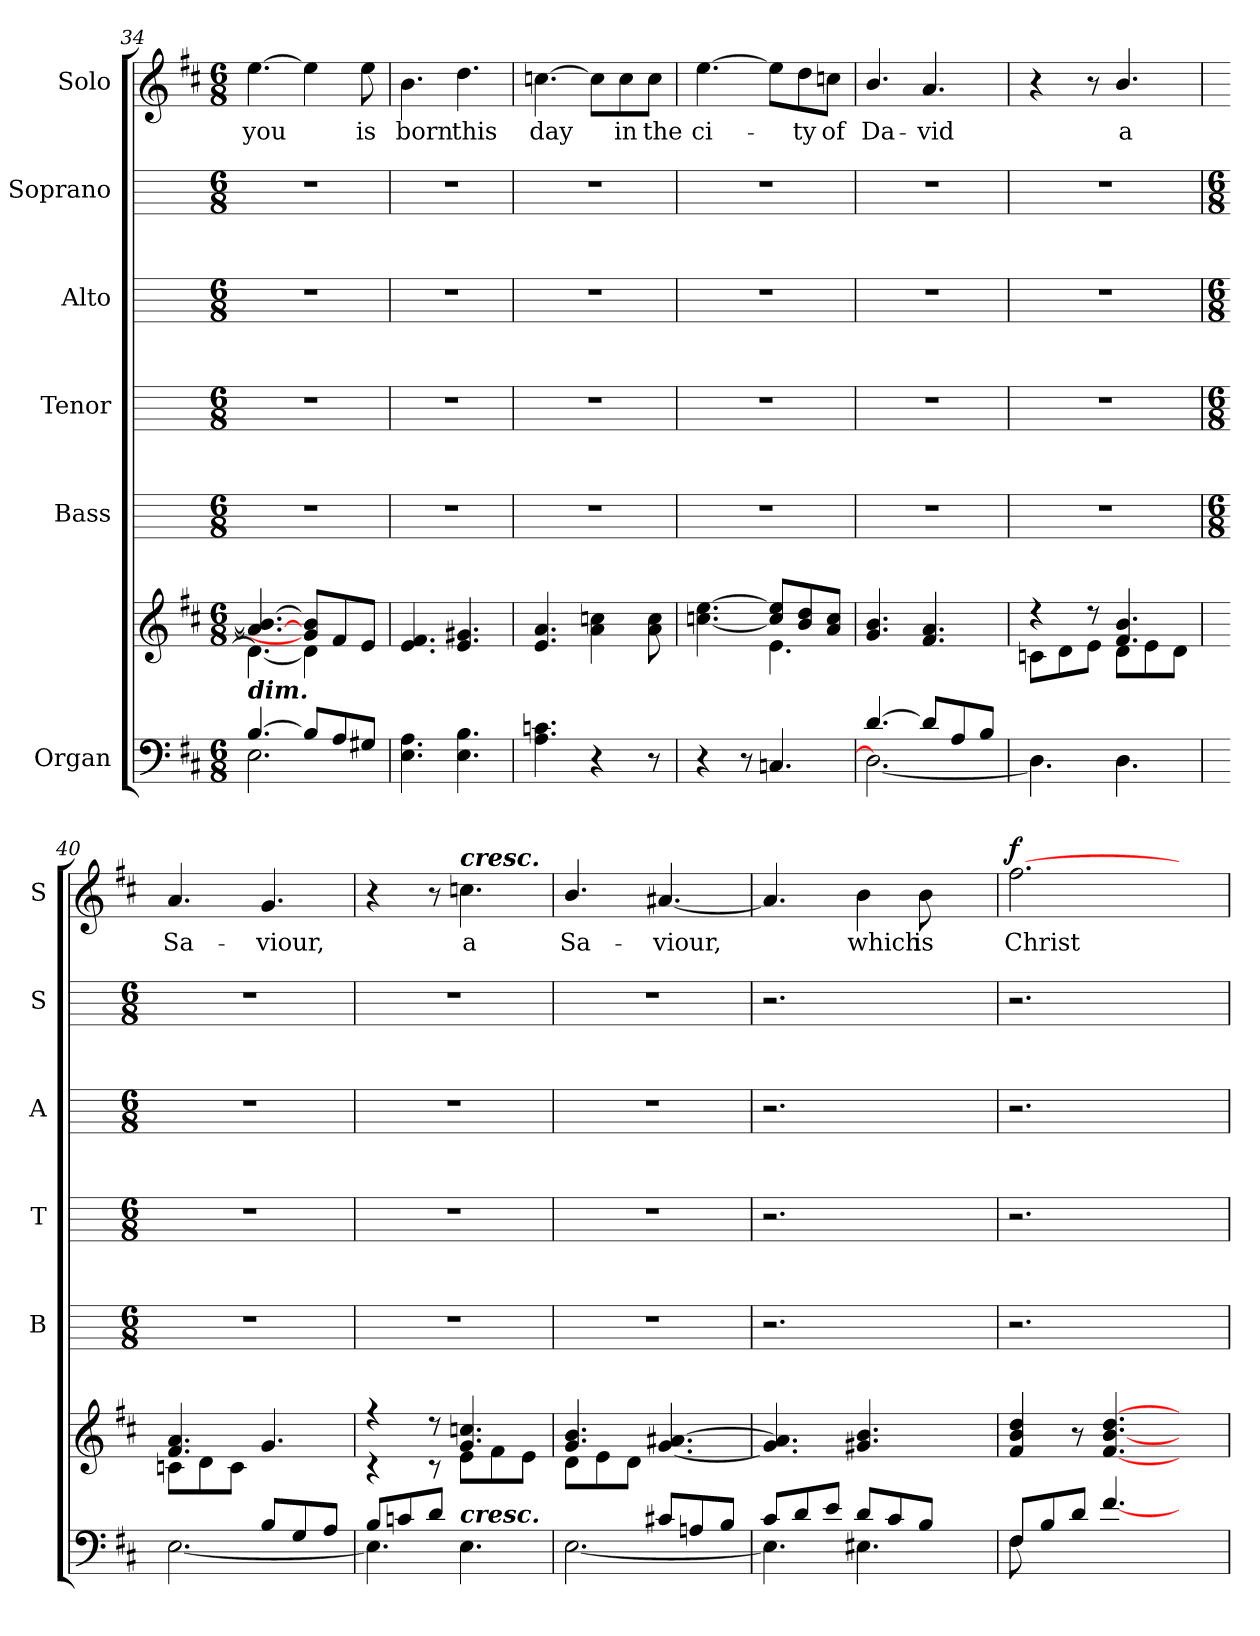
**kern	**kern	**kern	**kern	**kern	**kern	**kern	**text	**dynam
*part6	*part6	*part5	*part4	*part3	*part2	*part1	*part1	*part1
*staff7	*staff6	*staff5	*staff4	*staff3	*staff2	*staff1	*staff1	*staff1
*I"Organ	*	*I"Bass	*I"Tenor	*I"Alto	*I"Soprano	*I"Solo	*	*
*	*	*I'B	*I'T	*I'A	*I'S	*I'S	*	*
*clefF4	*clefG2	*	*	*	*	*clefG2	*	*
*k[f#c#]	*k[f#c#]	*	*	*	*	*k[f#c#]	*	*
*D:	*D:	*	*	*	*	*D:	*	*
*M6/8	*M6/8	*M6/8	*M6/8	*M6/8	*M6/8	*M6/8	*	*
=34	=34	=34	=34	=34	=34	=34	=34	=34
*^	*^	*	*	*	*	*	*	*
!LO:TX:a:Bi:t=dim.	!	!	!	!	!	!	!	!	!	!
!	!	!	!	!	!	!	!	!	!LO:LY:b	!
[4.B/	2.E\	4.a/_ 4.b/_	4.d\_	2.r	2.r	2.r	2.r	[4.ee	you	.
8B/L]	.	8g#/] 8b/]L	4d\]	.	.	.	.	4ee]	.	.
8A/	.	8f#/	.	.	.	.	.	.	.	.
!	!	!	!	!	!	!	!	!	!LO:LY:b	!
8G#X/J	.	8e/J	8ryy	.	.	.	.	8ee	is	.
=35	=35	=35	=35	=35	=35	=35	=35	=35	=35	=35
!	!	!	!	!	!	!	!	!	!LO:LY:b	!
4.E\ 4.A\	2.ryy	4.e/ 4.f#/	2.ryy	2.r	2.r	2.r	2.r	4.b	born	.
!	!	!	!	!	!	!	!	!	!LO:LY:b	!
4.E\ 4.B\	.	4.e/ 4.g#X/	.	.	.	.	.	4.dd	this	.
=36	=36	=36	=36	=36	=36	=36	=36	=36	=36	=36
!	!	!	!	!	!	!	!	!	!LO:LY:b	!
4.A\ 4.cn\	2ryy	4.e/ 4.a/	4.ryy	2.r	2.r	2.r	2.r	[4.ccn	day	.
4r	.	4a\ 4ccn\	4ryy	.	.	.	.	8cc\L]	.	.
!	!	!	!	!	!	!	!	!	!LO:LY:b	!
.	4ryy	.	.	.	.	.	.	8cc\	in	.
!	!	!	!	!	!	!	!	!	!LO:LY:b	!
8r	.	8a\ 8cc\	8ryy	.	.	.	.	8cc\J	the	.
=37	=37	=37	=37	=37	=37	=37	=37	=37	=37	=37
!	!	!	!	!	!	!	!	!	!LO:LY:b	!
4r	2ryy	[4.ccn\ [4.ee\	4ryy	2.r	2.r	2.r	2.r	[4.ee	ci-	.
8r	.	.	8ryy	.	.	.	.	.	.	.
4.Cn/	.	8cc/] 8ee/]L	4.e\	.	.	.	.	8ee\L]	.	.
!	!	!	!	!	!	!	!	!	!LO:LY:b	!
.	4ryy	8b/ 8dd/	.	.	.	.	.	8dd\	ty	.
!	!	!	!	!	!	!	!	!	!LO:LY:b	!
.	.	8a/ 8cc/J	.	.	.	.	.	8ccn\J	of	.
=38	=38	=38	=38	=38	=38	=38	=38	=38	=38	=38
!	!	!	!	!	!	!	!	!	!LO:LY:b	!
[4.d/	2.D\_	4.g/ 4.b/	2ryy	2.r	2.r	2.r	2.r	4.b/	Da-	.
!	!	!	!	!	!	!	!	!	!LO:LY:b	!
8d/L]	.	4.f#/ 4.a/	.	.	.	.	.	4.a	-vid	.
8A/	.	.	4ryy	.	.	.	.	.	.	.
8B/J	.	.	.	.	.	.	.	.	.	.
=39	=39	=39	=39	=39	=39	=39	=39	=39	=39	=39
!LO:N:vis=1	!	!	!	!	!	!	!	!	!	!
2.ryy	4.D\]	4r	8cn\L	2.r	2.r	2.r	2.r	4r	.	.
.	.	.	8d\	.	.	.	.	.	.	.
.	.	8r	8e\J	.	.	.	.	8r	.	.
!	!	!	!	!	!	!	!	!	!LO:LY:b	!
.	4.D\	4.f#/ 4.b/	8d\L	.	.	.	.	4.b/	a	.
.	.	.	8e\	.	.	.	.	.	.	.
.	.	.	8d\J	.	.	.	.	.	.	.
!!LO:LB:g=z
=40	=40	=40	=40	=40	=40	=40	=40	=40	=40	=40
*	*	*	*	*M6/8	*M6/8	*M6/8	*M6/8	*	*	*
!	!	!	!	!	!	!	!	!	!LO:LY:b	!
4.ryy	[2.E\	4.f#/ 4.a/	8cn\L	2.r	2.r	2.r	2.r	4.a	Sa-	.
.	.	.	8d\	.	.	.	.	.	.	.
.	.	.	8c\J	.	.	.	.	.	.	.
!	!	!	!	!	!	!	!	!	!LO:LY:b	!
8B/L	.	4.g/	8ryy	.	.	.	.	4.g	-viour,	.
8G/	.	.	4ryy	.	.	.	.	.	.	.
8A/J	.	.	.	.	.	.	.	.	.	.
=41	=41	=41	=41	=41	=41	=41	=41	=41	=41	=41
8B/L	4.E\]	4r	4r	2.r	2.r	2.r	2.r	4r	.	.
8cn/	.	.	.	.	.	.	.	.	.	.
8d/J	.	8r	8r	.	.	.	.	8r	.	.
!	!	!	!	!	!	!	!	!LO:TX:a:Bi:t=cresc.	!	!
!LO:TX:a:Bi:t=cresc.	!	!	!	!	!	!	!	!	!	!
!	!	!	!	!	!	!	!	!	!LO:LY:b	!
8ryy	4.E\	4.g/ 4.ccn/	8e\L	.	.	.	.	4.ccn	a	.
4ryy	.	.	8f#\	.	.	.	.	.	.	.
.	.	.	8e\J	.	.	.	.	.	.	.
=42	=42	=42	=42	=42	=42	=42	=42	=42	=42	=42
!	!	!	!	!	!	!	!	!	!LO:LY:b	!
4ryy	[2.E\	4.g/ 4.b/	8d\L	2.r	2.r	2.r	2.r	4.b/	Sa-	.
.	.	.	8e\	.	.	.	.	.	.	.
8ryy	.	.	8d\J	.	.	.	.	.	.	.
!	!	!	!	!	!	!	!	!	!LO:LY:b	!
8c#X/L	.	[4.g/ [4.a#X/	8ryy	.	.	.	.	[4.a#X	-viour,	.
8An/	.	.	4ryy	.	.	.	.	.	.	.
8B/J	.	.	.	.	.	.	.	.	.	.
=43	=43	=43	=43	=43	=43	=43	=43	=43	=43	=43
8c#/L	4.E\]	4.g/] 4.a#/]	2ryy	2.r	2.r	2.r	2.r	4.a#]	.	.
8d/	.	.	.	.	.	.	.	.	.	.
8e/J	.	.	.	.	.	.	.	.	.	.
!	!	!	!	!	!	!	!	!	!LO:LY:b	!
8d/L	4.E#X\	4.g#X/ 4.b/	.	.	.	.	.	4b	which	.
8c#/	.	.	4ryy	.	.	.	.	.	.	.
!	!	!	!	!	!	!	!	!	!LO:LY:b	!
8B/J	.	.	.	.	.	.	.	8b	is	.
4ryy	4ryy	4ryy	4ryy	4ryy	4ryy	4ryy	4ryy	4ryy	.	.
=44	=44	=44	=44	=44	=44	=44	=44	=44	=44	=44
!	!	!	!	!	!	!	!	!	!LO:LY:b	!LO:DY:b
8F#/L	8F#\	4f#/ 4b/ 4dd/	4ryy	2.r	2.r	2.r	2.r	[2.ff#	Christ	f
8B/	8ryy	.	.	.	.	.	.	.	.	.
8d/J	4ryy	8r	4ryy	.	.	.	.	.	.	.
[4.f#/	.	[4.f#/ [4.b/ [4.dd/	.	.	.	.	.	.	.	.
.	4ryy	.	2ryy	.	.	.	.	.	.	.
4ryy	4ryy	4ryy	.	4ryy	4ryy	4ryy	4ryy	4ryy	.	.
*v	*v	*	*	*	*	*	*	*	*	*
*	*v	*v	*	*	*	*	*	*	*
=	=	=	=	=	=	=	=	=
*-	*-	*-	*-	*-	*-	*-	*-	*-
